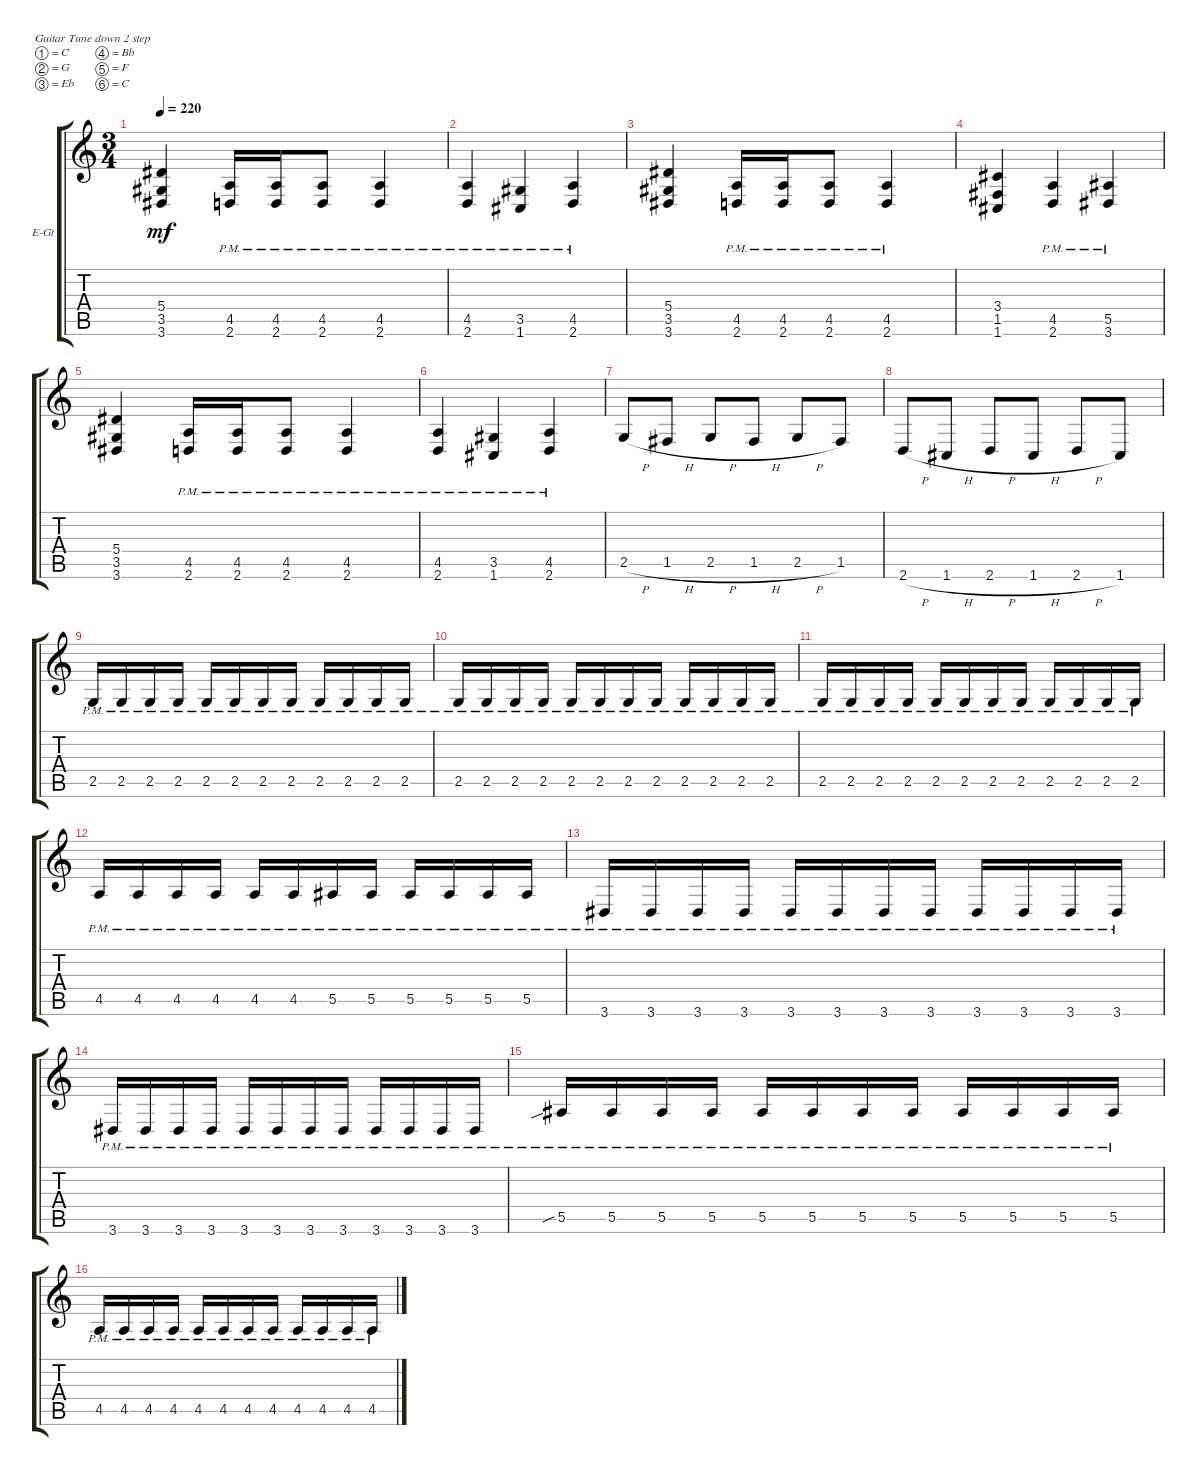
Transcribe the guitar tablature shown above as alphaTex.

\defaultSystemsLayout 4
\bracketExtendMode groupsimilarinstruments
\firstSystemTrackNameOrientation horizontal
\otherSystemsTrackNameOrientation horizontal
\track ("Eschbach Rhythm" "E-Gt") {instrument overdrivenguitar}
\staff {score tabs}
\tuning (C4 G3 Eb3 Bb2 F2 C2)
\ts (3 4)
\tempo 220
\clef g2
\ks c
(5.4 3.5 3.6).4{dy mf} (2.6{pm} 4.5{pm}).16 (2.6{pm} 4.5{pm}).16 (2.6{pm} 4.5{pm}).8 (2.6{pm} 4.5{pm}).4 |
(4.5{pm} 2.6{pm}).4 (3.5{pm} 1.6{pm}).4 (2.6{pm} 4.5{pm}).4 |
(5.4 3.5 3.6).4 (4.5{pm} 2.6{pm}).16 (4.5{pm} 2.6{pm}).16 (4.5{pm} 2.6{pm}).8 (2.6{pm} 4.5{pm}).4 |
(1.5 3.4 1.6).4 (2.6{pm} 4.5{pm}).4 (3.6{pm} 5.5{pm}).4 |
(5.4 3.5 3.6).4 (2.6{pm} 4.5{pm}).16 (2.6{pm} 4.5{pm}).16 (2.6{pm} 4.5{pm}).8 (2.6{pm} 4.5{pm}).4 |
(4.5{pm} 2.6{pm}).4 (3.5{pm} 1.6{pm}).4 (2.6{pm} 4.5{pm}).4 |
2.5{h}.8 1.5{h}.8 2.5{h}.8 1.5{h}.8 2.5{h}.8 1.5.8 |
2.6{h}.8 1.6{h}.8 2.6{h}.8 1.6{h}.8 2.6{h}.8 1.6.8 |
2.5{pm}.16 2.5{pm}.16 2.5{pm}.16 2.5{pm}.16 2.5{pm}.16 2.5{pm}.16 2.5{pm}.16 2.5{pm}.16 2.5{pm}.16 2.5{pm}.16 2.5{pm}.16 2.5{pm}.16 |
2.5{pm}.16 2.5{pm}.16 2.5{pm}.16 2.5{pm}.16 2.5{pm}.16 2.5{pm}.16 2.5{pm}.16 2.5{pm}.16 2.5{pm}.16 2.5{pm}.16 2.5{pm}.16 2.5{pm}.16 |
2.5{pm}.16 2.5{pm}.16 2.5{pm}.16 2.5{pm}.16 2.5{pm}.16 2.5{pm}.16 2.5{pm}.16 2.5{pm}.16 2.5{pm}.16 2.5{pm}.16 2.5{pm}.16 2.5{pm}.16 |
4.5{pm}.16 4.5{pm}.16 4.5{pm}.16 4.5{pm}.16 4.5{pm}.16 4.5{pm}.16 5.5{pm}.16 5.5{pm}.16 5.5{pm}.16 5.5{pm}.16 5.5{pm}.16 5.5{pm}.16 |
3.6{pm}.16 3.6{pm}.16 3.6{pm}.16 3.6{pm}.16 3.6{pm}.16 3.6{pm}.16 3.6{pm}.16 3.6{pm}.16 3.6{pm}.16 3.6{pm}.16 3.6{pm}.16 3.6{pm}.16 |
3.6{pm}.16 3.6{pm}.16 3.6{pm}.16 3.6{pm}.16 3.6{pm}.16 3.6{pm}.16 3.6{pm}.16 3.6{pm}.16 3.6{pm}.16 3.6{pm}.16 3.6{pm}.16 3.6{pm}.16 |
5.5{sib pm}.16 5.5{pm}.16 5.5{pm}.16 5.5{pm}.16 5.5{pm}.16 5.5{pm}.16 5.5{pm}.16 5.5{pm}.16 5.5{pm}.16 5.5{pm}.16 5.5{pm}.16 5.5{pm}.16 |
4.5{pm}.16 4.5{pm}.16 4.5{pm}.16 4.5{pm}.16 4.5{pm}.16 4.5{pm}.16 4.5{pm}.16 4.5{pm}.16 4.5{pm}.16 4.5{pm}.16 4.5{pm}.16 4.5{pm}.16
